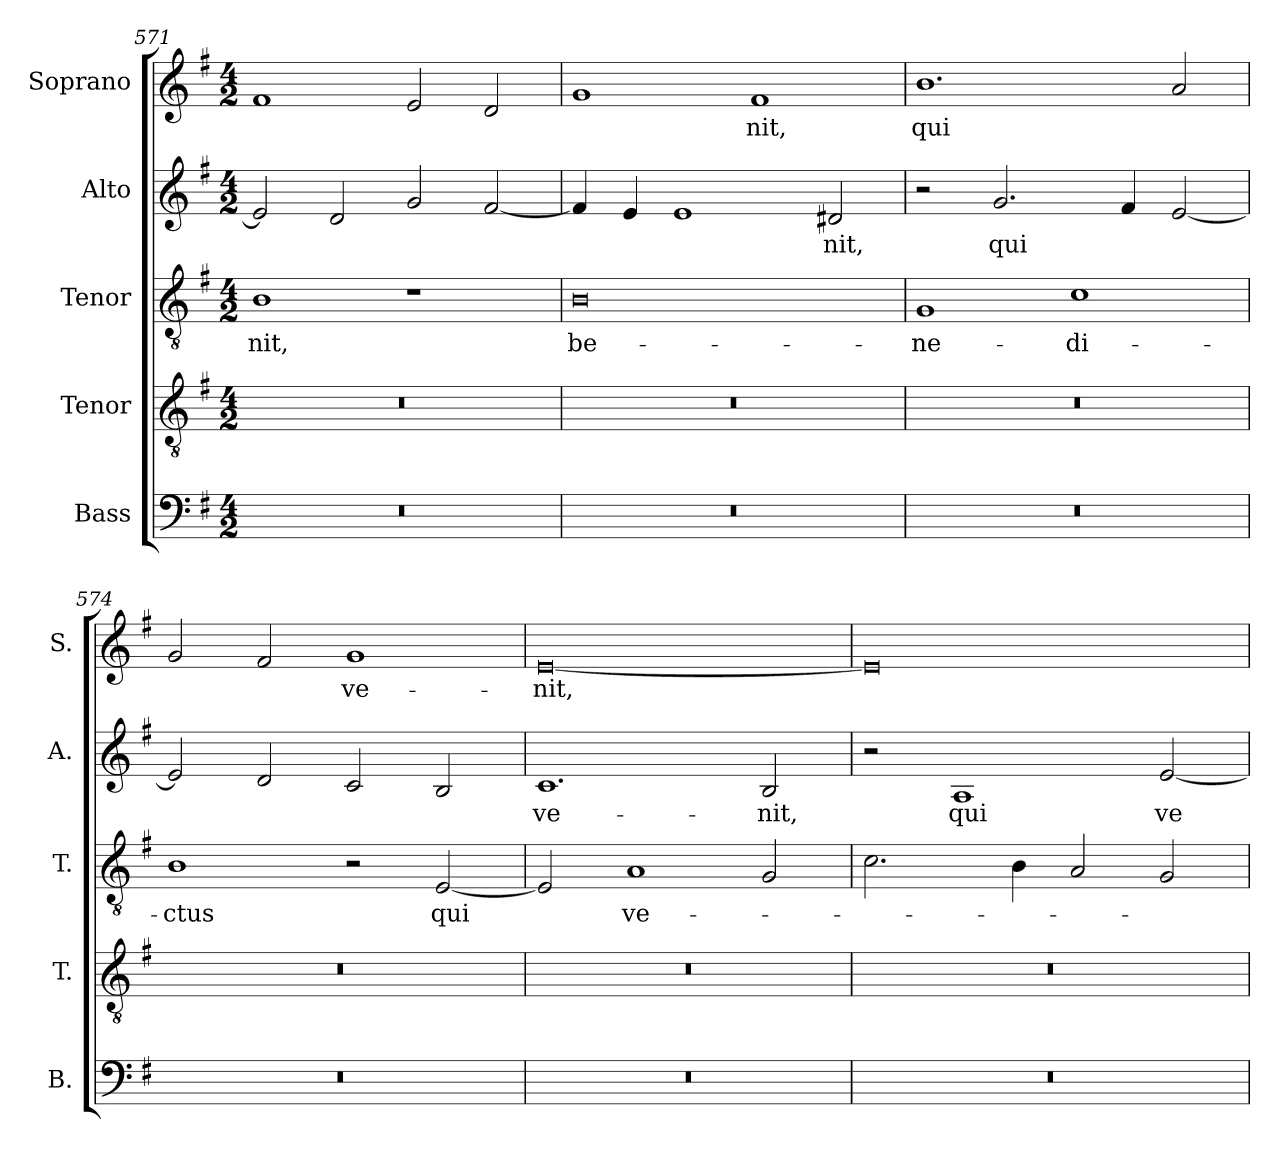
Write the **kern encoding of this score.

**kern	**kern	**kern	**text	**kern	**text	**kern	**text
*part5	*part4	*part3	*part3	*part2	*part2	*part1	*part1
*staff5	*staff4	*staff3	*staff3	*staff2	*staff2	*staff1	*staff1
*I"Bass	*I"Tenor	*I"Tenor	*	*I"Alto	*	*I"Soprano	*
*I'B.	*I'T.	*I'T.	*	*I'A.	*	*I'S.	*
*clefF4	*clefGv2	*clefGv2	*	*clefG2	*	*clefG2	*
*	*ITrd7c12	*ITrd7c12	*	*	*	*	*
*k[f#]	*k[f#]	*k[f#]	*	*k[f#]	*	*k[f#]	*
*G:	*G:	*G:	*	*G:	*	*G:	*
*M4/2	*M4/2	*M4/2	*	*M4/2	*	*M4/2	*
=571	=571	=571	=571	=571	=571	=571	=571
!LO:N:vis=1	!LO:N:vis=1	!	!	!	!	!	!
!	!	!	!LO:LY:b:color=#000000	!	!	!	!
0r	0r	1BBi	-nit,	2ei/]	.	1f#i	.
.	.	.	.	2di/	.	.	.
.	.	1r	.	2gi/	.	2ei/	.
.	.	.	.	[2f#i/	.	2di/	.
=572	=572	=572	=572	=572	=572	=572	=572
!LO:N:vis=1	!LO:N:vis=1	!	!	!	!	!	!
!	!	!	!LO:LY:b:color=#000000	!	!	!	!
0r	0r	0BBi	be-	4f#i/]	.	1gi	.
.	.	.	.	4ei/	.	.	.
.	.	.	.	1ei	.	.	.
!	!	!	!	!	!	!	!LO:LY:b:color=#000000
.	.	.	.	.	.	1f#i	-nit,
!	!	!	!	!	!LO:LY:b:color=#000000	!	!
.	.	.	.	2d#Xi/	-nit,	.	.
!!LO:LB:g=z
=573	=573	=573	=573	=573	=573	=573	=573
!LO:N:vis=1	!LO:N:vis=1	!	!	!	!	!	!
!	!	!	!LO:LY:b:color=#000000	!	!	!	!
!	!	!	!	!	!	!	!LO:LY:b:color=#000000
0r	0r	1GGi	-ne-	2r	.	1.bi	qui
!	!	!	!	!	!LO:LY:b:color=#000000	!	!
.	.	.	.	2.gi/	qui	.	.
!	!	!	!LO:LY:b:color=#000000	!	!	!	!
.	.	1Ci	-di-	.	.	.	.
.	.	.	.	4f#i/	.	.	.
.	.	.	.	[2ei/	.	2ai/	.
=574	=574	=574	=574	=574	=574	=574	=574
!LO:N:vis=1	!LO:N:vis=1	!	!	!	!	!	!
!	!	!	!LO:LY:b:color=#000000	!	!	!	!
0r	0r	1BBi	-ctus	2ei/]	.	2gi/	.
.	.	.	.	2di/	.	2f#i/	.
!	!	!	!	!	!	!	!LO:LY:b:color=#000000
.	.	2r	.	2ci/	.	1gi	ve-
!	!	!	!LO:LY:b:color=#000000	!	!	!	!
.	.	[2EEi/	qui	2Bi/	.	.	.
=575	=575	=575	=575	=575	=575	=575	=575
!LO:N:vis=1	!LO:N:vis=1	!	!	!	!	!	!
!	!	!	!	!	!LO:LY:b:color=#000000	!	!
!	!	!	!	!	!	!	!LO:LY:b:color=#000000
0r	0r	2EEi/]	.	1.ci	ve-	[0ei	-nit,
!	!	!	!LO:LY:b:color=#000000	!	!	!	!
.	.	1AAi	ve-	.	.	.	.
!	!	!	!	!	!LO:LY:b:color=#000000	!	!
.	.	2GGi/	.	2Bi/	-nit,	.	.
=576	=576	=576	=576	=576	=576	=576	=576
!LO:N:vis=1	!LO:N:vis=1	!	!	!	!	!	!
0r	0r	2.Ci\	.	2r	.	0ei]	.
!	!	!	!	!	!LO:LY:b:color=#000000	!	!
.	.	.	.	1Ai	qui	.	.
.	.	4BBi\	.	.	.	.	.
.	.	2AAi/	.	.	.	.	.
!	!	!	!	!	!LO:LY:b:color=#000000	!	!
.	.	2GGi/	.	[2ei/	ve-	.	.
=	=	=	=	=	=	=	=
*-	*-	*-	*-	*-	*-	*-	*-
